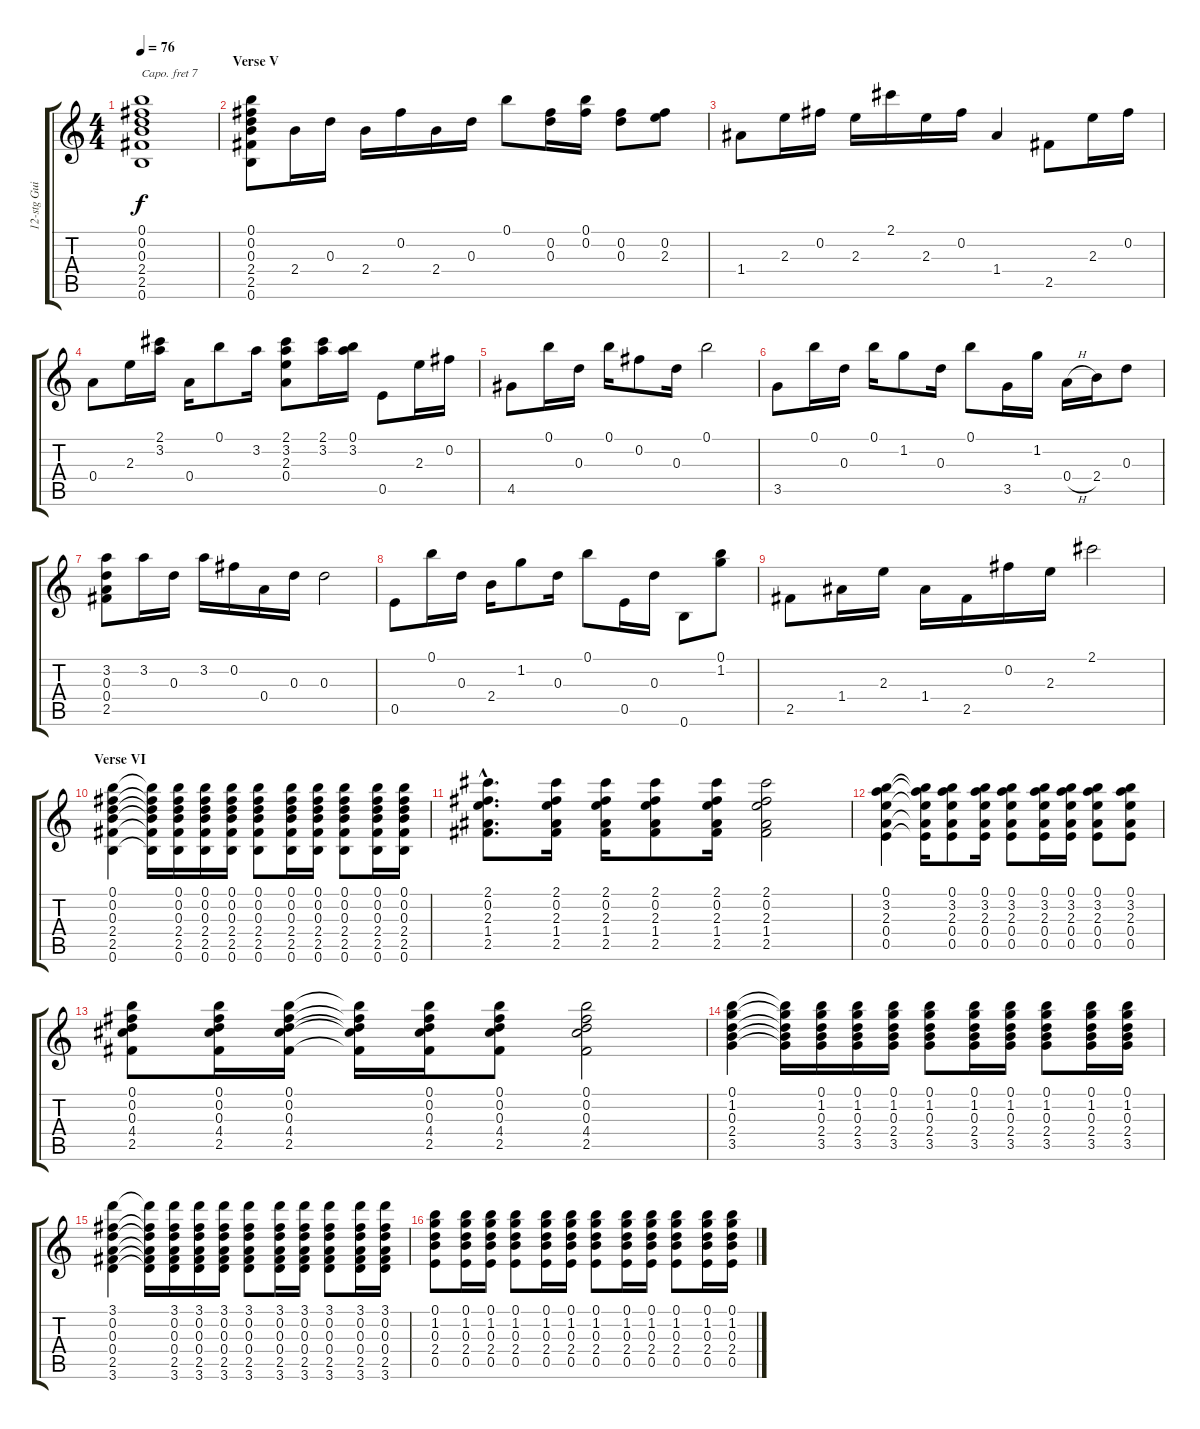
\track ("12-stg Guitar (1)" "12-stg Gui") {instrument acousticguitarsteel}
\staff {score tabs}
\capo 7
\tuning (E4 B3 G3 D3 A2 E2) {hide}
\ts (4 4)
\tempo 76
\clef g2
\ks c
(0.1 0.2 0.3 2.4 2.5 0.6).1{dy f} |
\section ("" "Verse V")
(0.1 0.2 0.3 2.4 2.5 0.6).8 2.4.16 0.3.16 2.4.16 0.2.16 2.4.16 0.3.16 0.1.8 (0.2 0.3).16 (0.1 0.2).16 (0.2 0.3).8 (0.2 2.3).8 |
1.4.8 2.3.16 0.2.16 2.3.16 2.1.16 2.3.16 0.2.16 1.4.4 2.5.8 2.3.16 0.2.16 |
0.4.8 2.3.16 (2.1 3.2).16 0.4.16 0.1.8 3.2.16 (2.1 3.2 2.3 0.4).8 (2.1 3.2).16 (0.1 3.2).16 0.5.8 2.3.16 0.2.16 |
4.5.8 0.1.16 0.3.16 0.1.16 0.2.8 0.3.16 0.1.2 |
3.5.8 0.1.16 0.3.16 0.1.16 1.2.8 0.3.16 0.1.8 3.5.16 1.2.16 0.4{h}.16 2.4.16 0.3.8 |
(3.2 0.3 0.4 2.5).8 3.2.16 0.3.16 3.2.16 0.2.16 0.4.16 0.3.16 0.3.2 |
0.5.8 0.1.16 0.3.16 2.4.16 1.2.8 0.3.16 0.1.8 0.5.16 0.3.16 0.6.8 (0.1 1.2).8 |
2.5.8 1.4.16 2.3.16 1.4.16 2.5.16 0.2.16 2.3.16 2.1.2 |
\section ("" "Verse VI")
(0.1 0.2 0.3 2.4 2.5 0.6).4 (0.1{t} 0.2{t} 0.3{t} 2.4{t} 2.5{t} 0.6{t}).16 (0.1 0.2 0.3 2.4 2.5 0.6).16 (0.1 0.2 0.3 2.4 2.5 0.6).16 (0.1 0.2 0.3 2.4 2.5 0.6).16 (0.1 0.2 0.3 2.4 2.5 0.6).8 (0.1 0.2 0.3 2.4 2.5 0.6).16 (0.1 0.2 0.3 2.4 2.5 0.6).16 (0.1 0.2 0.3 2.4 2.5 0.6).8 (0.1 0.2 0.3 2.4 2.5 0.6).16 (0.1 0.2 0.3 2.4 2.5 0.6).16 |
(2.1{hac} 0.2{hac} 2.3{hac} 1.4{hac} 2.5{hac}).8{d} (2.1 0.2 2.3 1.4 2.5).16 (2.1 0.2 2.3 1.4 2.5).16 (2.1 0.2 2.3 1.4 2.5).8 (2.1 0.2 2.3 1.4 2.5).16 (2.1 0.2 2.3 1.4 2.5).2 |
(0.1 3.2 2.3 0.4 0.5).4 (0.1{t} 3.2{t} 2.3{t} 0.4{t} 0.5{t}).16 (0.1 3.2 2.3 0.4 0.5).8 (0.1 3.2 2.3 0.4 0.5).16 (0.1 3.2 2.3 0.4 0.5).8 (0.1 3.2 2.3 0.4 0.5).16 (0.1 3.2 2.3 0.4 0.5).16 (0.1 3.2 2.3 0.4 0.5).8 (0.1 3.2 2.3 0.4 0.5).8 |
(0.1 0.2 0.3 4.4 2.5).8 (0.1 0.2 0.3 4.4 2.5).16 (0.1 0.2 0.3 4.4 2.5).16 (0.1{t} 0.2{t} 0.3{t} 4.4{t} 2.5{t}).16 (0.1 0.2 0.3 4.4 2.5).16 (0.1 0.2 0.3 4.4 2.5).8 (0.1 0.2 0.3 4.4 2.5).2 |
(0.1 1.2 0.3 2.4 3.5).4 (0.1{t} 1.2{t} 0.3{t} 2.4{t} 3.5{t}).16 (0.1 1.2 0.3 2.4 3.5).16 (0.1 1.2 0.3 2.4 3.5).16 (0.1 1.2 0.3 2.4 3.5).16 (0.1 1.2 0.3 2.4 3.5).8 (0.1 1.2 0.3 2.4 3.5).16 (0.1 1.2 0.3 2.4 3.5).16 (0.1 1.2 0.3 2.4 3.5).8 (0.1 1.2 0.3 2.4 3.5).16 (0.1 1.2 0.3 2.4 3.5).16 |
(3.1 0.2 0.3 0.4 2.5 3.6).4 (3.1{t} 0.2{t} 0.3{t} 0.4{t} 2.5{t} 3.6{t}).16 (3.1 0.2 0.3 0.4 2.5 3.6).16 (3.1 0.2 0.3 0.4 2.5 3.6).16 (3.1 0.2 0.3 0.4 2.5 3.6).16 (3.1 0.2 0.3 0.4 2.5 3.6).8 (3.1 0.2 0.3 0.4 2.5 3.6).16 (3.1 0.2 0.3 0.4 2.5 3.6).16 (3.1 0.2 0.3 0.4 2.5 3.6).8 (3.1 0.2 0.3 0.4 2.5 3.6).16 (3.1 0.2 0.3 0.4 2.5 3.6).16 |
(0.1 1.2 0.3 2.4 0.5).8 (0.1 1.2 0.3 2.4 0.5).16 (0.1 1.2 0.3 2.4 0.5).16 (0.1 1.2 0.3 2.4 0.5).8 (0.1 1.2 0.3 2.4 0.5).16 (0.1 1.2 0.3 2.4 0.5).16 (0.1 1.2 0.3 2.4 0.5).8 (0.1 1.2 0.3 2.4 0.5).16 (0.1 1.2 0.3 2.4 0.5).16 (0.1 1.2 0.3 2.4 0.5).8 (0.1 1.2 0.3 2.4 0.5).16 (0.1 1.2 0.3 2.4 0.5).16
